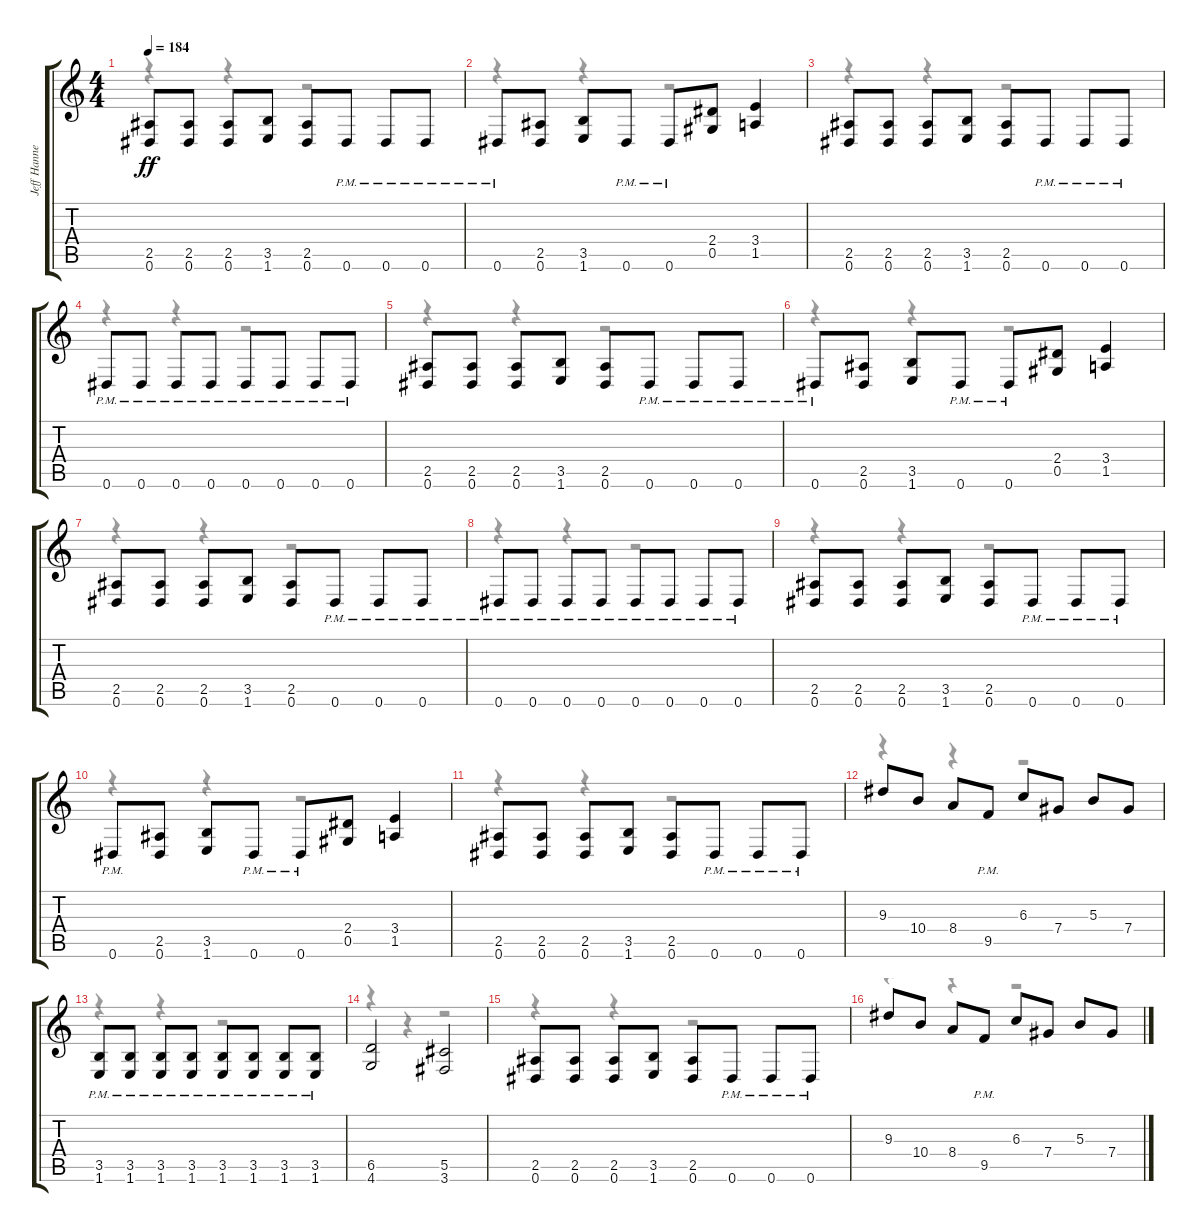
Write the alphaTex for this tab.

\track ("Jeff Hanneman" "Jeff Hanne") {instrument distortionguitar}
\staff {score tabs}
\tuning (Eb4 Bb3 Gb3 Db3 Ab2 Eb2) {hide}
\voice
\ts (4 4)
\tempo 184
\clef g2
\ks c
(2.5 0.6).8{dy ff} (2.5 0.6).8 (2.5 0.6).8 (3.5 1.6).8 (2.5 0.6).8 0.6{pm}.8 0.6{pm}.8 0.6{pm}.8 |
0.6{pm}.8 (2.5 0.6).8 (3.5 1.6).8 0.6{pm}.8 0.6{pm}.8 (2.4 0.5).8 (3.4 1.5).4 |
(2.5 0.6).8 (2.5 0.6).8 (2.5 0.6).8 (3.5 1.6).8 (2.5 0.6).8 0.6{pm}.8 0.6{pm}.8 0.6{pm}.8 |
0.6{pm}.8 0.6{pm}.8 0.6{pm}.8 0.6{pm}.8 0.6{pm}.8 0.6{pm}.8 0.6{pm}.8 0.6{pm}.8 |
(2.5 0.6).8 (2.5 0.6).8 (2.5 0.6).8 (3.5 1.6).8 (2.5 0.6).8 0.6{pm}.8 0.6{pm}.8 0.6{pm}.8 |
0.6{pm}.8 (2.5 0.6).8 (3.5 1.6).8 0.6{pm}.8 0.6{pm}.8 (2.4 0.5).8 (3.4 1.5).4 |
(2.5 0.6).8 (2.5 0.6).8 (2.5 0.6).8 (3.5 1.6).8 (2.5 0.6).8 0.6{pm}.8 0.6{pm}.8 0.6{pm}.8 |
0.6{pm}.8 0.6{pm}.8 0.6{pm}.8 0.6{pm}.8 0.6{pm}.8 0.6{pm}.8 0.6{pm}.8 0.6{pm}.8 |
(2.5 0.6).8 (2.5 0.6).8 (2.5 0.6).8 (3.5 1.6).8 (2.5 0.6).8 0.6{pm}.8 0.6{pm}.8 0.6{pm}.8 |
0.6{pm}.8 (2.5 0.6).8 (3.5 1.6).8 0.6{pm}.8 0.6{pm}.8 (2.4 0.5).8 (3.4 1.5).4 |
(2.5 0.6).8 (2.5 0.6).8 (2.5 0.6).8 (3.5 1.6).8 (2.5 0.6).8 0.6{pm}.8 0.6{pm}.8 0.6{pm}.8 |
9.3.8 10.4.8 8.4.8 9.5{pm}.8 6.3.8 7.4.8 5.3.8 7.4.8 |
(3.5{pm} 1.6{pm}).8 (3.5{pm} 1.6{pm}).8 (3.5{pm} 1.6{pm}).8 (3.5{pm} 1.6{pm}).8 (3.5{pm} 1.6{pm}).8 (3.5{pm} 1.6{pm}).8 (3.5{pm} 1.6{pm}).8 (3.5{pm} 1.6{pm}).8 |
(6.5 4.6).2 (5.5 3.6).2 |
(2.5 0.6).8 (2.5 0.6).8 (2.5 0.6).8 (3.5 1.6).8 (2.5 0.6).8 0.6{pm}.8 0.6{pm}.8 0.6{pm}.8 |
9.3.8 10.4.8 8.4.8 9.5{pm}.8 6.3.8 7.4.8 5.3.8 7.4.8
\voice
\clef g2
\ottava regular
\simile none
\ks c
r.4{dy f} r.4 r.2 |
r.4 r.4 r.2 |
r.4 r.4 r.2 |
r.4 r.4 r.2 |
r.4 r.4 r.2 |
r.4 r.4 r.2 |
r.4 r.4 r.2 |
r.4 r.4 r.2 |
r.4 r.4 r.2 |
r.4 r.4 r.2 |
r.4 r.4 r.2 |
r.4 r.4 r.2 |
r.4 r.4 r.2 |
r.4 r.4 r.2 |
r.4 r.4 r.2 |
r.4 r.4 r.2
